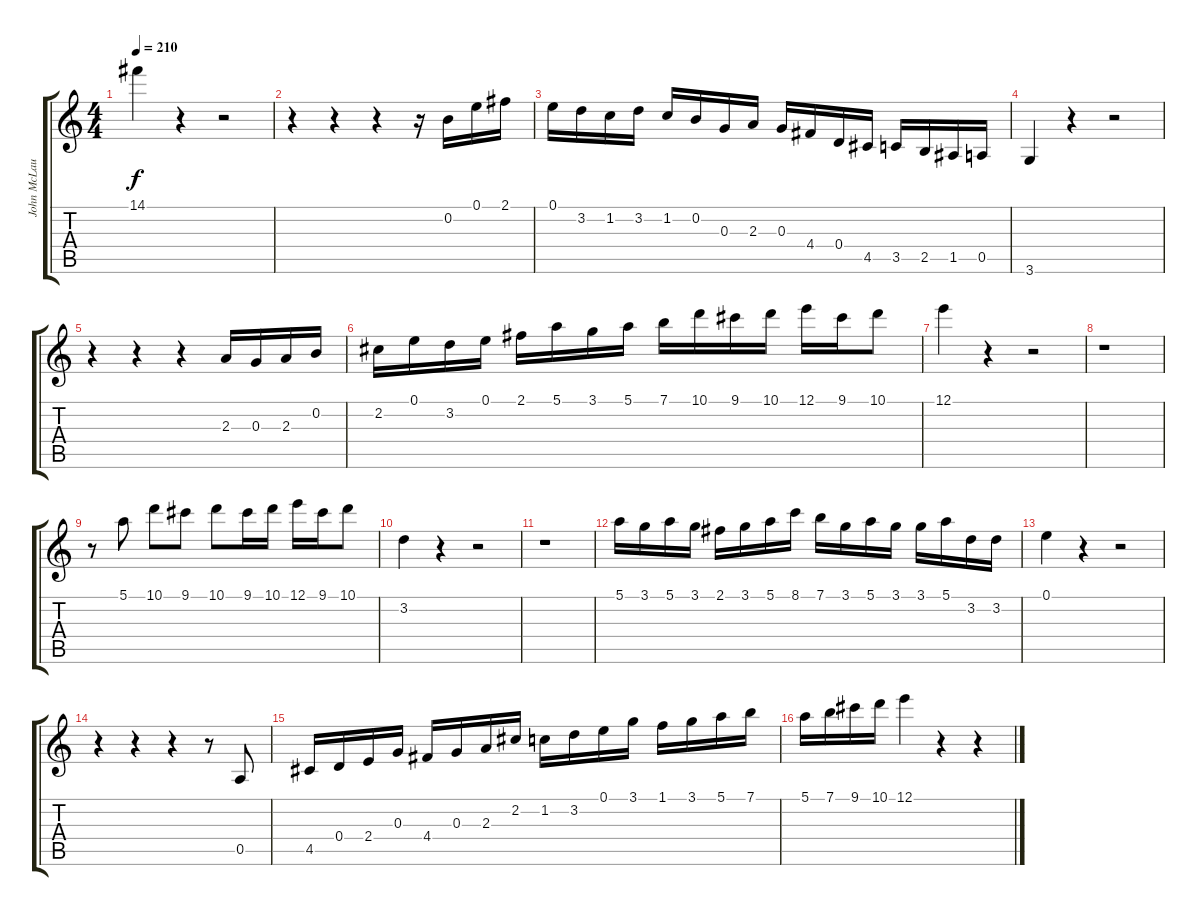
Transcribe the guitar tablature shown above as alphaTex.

\track ("John McLaughlin" "John McLau") {instrument acousticguitarnylon}
\staff {score tabs}
\tuning (E4 B3 G3 D3 A2 E2) {hide}
\ts (4 4)
\tempo 210
\clef g2
\ks c
14.1.4{dy f} r.4 r.2 |
r.4 r.4 r.4 r.16 0.2.16 0.1.16 2.1.16 |
0.1.16 3.2.16 1.2.16 3.2.16 1.2.16 0.2.16 0.3.16 2.3.16 0.3.16 4.4.16 0.4.16 4.5.16 3.5.16 2.5.16 1.5.16 0.5.16 |
3.6.4 r.4 r.2 |
r.4 r.4 r.4 2.3.16 0.3.16 2.3.16 0.2.16 |
2.2.16 0.1.16 3.2.16 0.1.16 2.1.16 5.1.16 3.1.16 5.1.16 7.1.16 10.1.16 9.1.16 10.1.16 12.1.16 9.1.16 10.1.8 |
12.1.4 r.4 r.2 |
r.1 |
r.8 5.1.8 10.1.8 9.1.8 10.1.8 9.1.16 10.1.16 12.1.16 9.1.16 10.1.8 |
3.2.4 r.4 r.2 |
r.1 |
5.1.16 3.1.16 5.1.16 3.1.16 2.1.16 3.1.16 5.1.16 8.1.16 7.1.16 3.1.16 5.1.16 3.1.16 3.1.16 5.1.16 3.2.16 3.2.16 |
0.1.4 r.4 r.2 |
r.4 r.4 r.4 r.8 0.5.8 |
4.5.16 0.4.16 2.4.16 0.3.16 4.4.16 0.3.16 2.3.16 2.2.16 1.2.16 3.2.16 0.1.16 3.1.16 1.1.16 3.1.16 5.1.16 7.1.16 |
5.1.16 7.1.16 9.1.16 10.1.16 12.1.4 r.4 r.4
